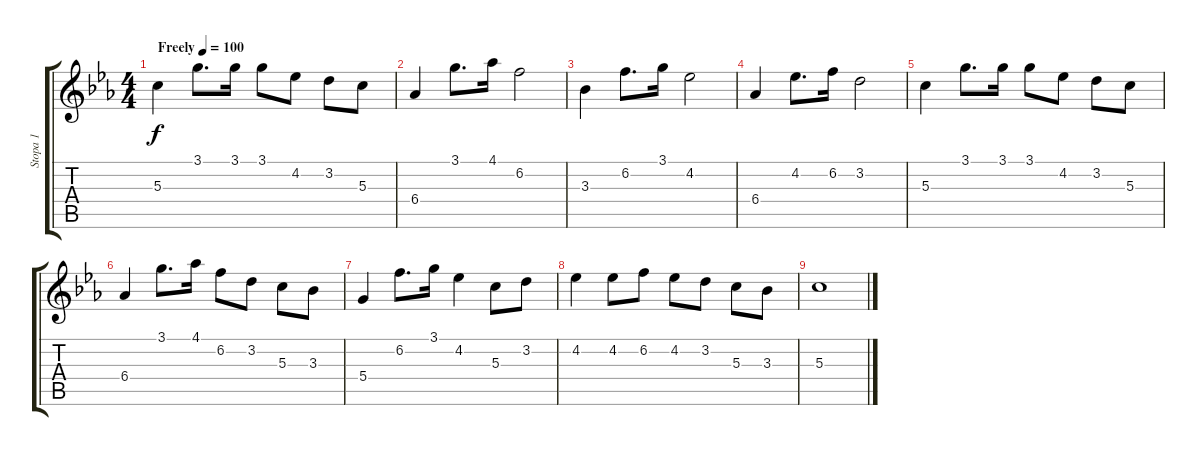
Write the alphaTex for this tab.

\track ("Stopa 1" "Stopa 1") {instrument acousticguitarsteel}
\staff {score tabs}
\tuning (E4 B3 G3 D3 A2 E2) {hide}
\ts (4 4)
\tempo (100 "Freely")
\clef g2
\ks cminor
5.3.4{dy f instrument acousticguitarsteel} 3.1.8{d} 3.1.16 3.1.8 4.2.8 3.2.8 5.3.8 |
6.4.4 3.1.8{d} 4.1.16 6.2.2 |
3.3.4 6.2.8{d} 3.1.16 4.2.2 |
6.4.4 4.2.8{d} 6.2.16 3.2.2 |
5.3.4 3.1.8{d} 3.1.16 3.1.8 4.2.8 3.2.8 5.3.8 |
6.4.4 3.1.8{d} 4.1.16 6.2.8 3.2.8 5.3.8 3.3.8 |
5.4.4 6.2.8{d} 3.1.16 4.2.4 5.3.8 3.2.8 |
4.2.4 4.2.8 6.2.8 4.2.8 3.2.8 5.3.8 3.3.8 |
5.3.1
